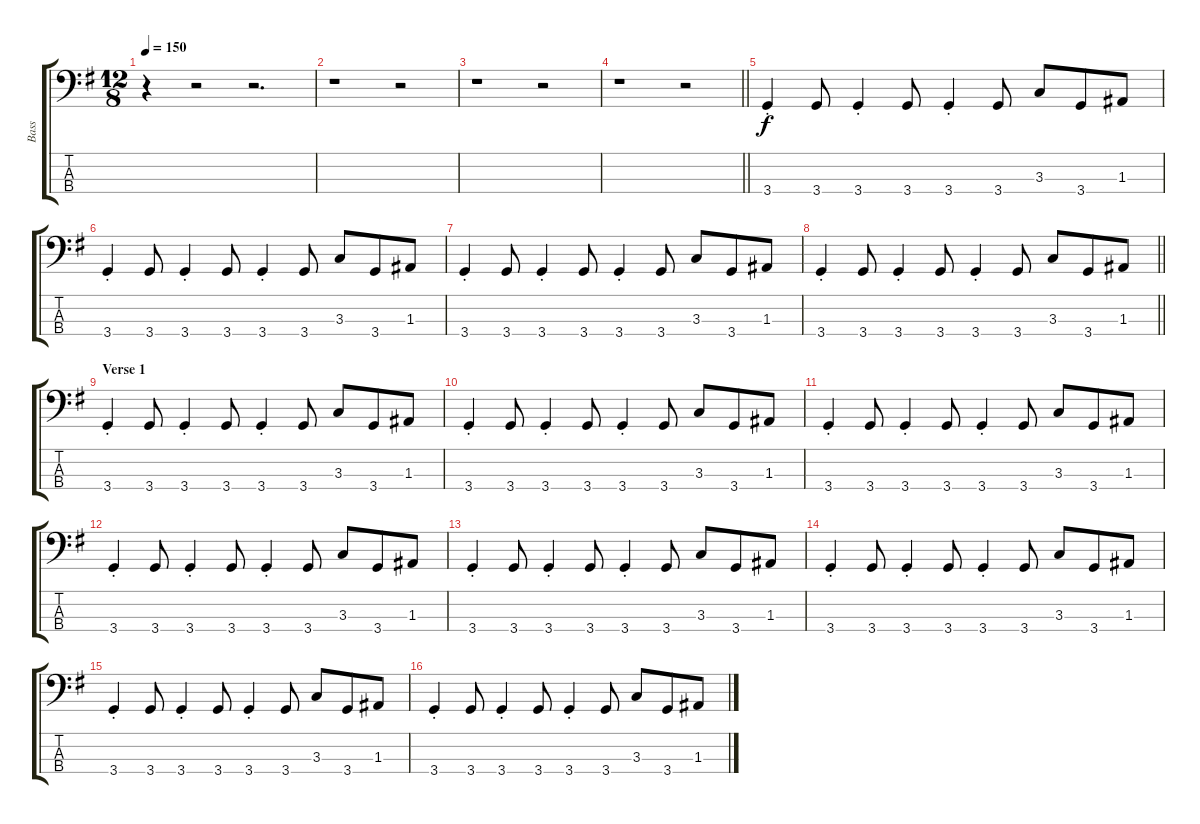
\track ("Bass" "Bass") {instrument electricbassfinger}
\staff {score tabs}
\tuning (G2 D2 A1 E1) {hide}
\ts (12 8)
\tempo 150
\clef f4
\ks g
r.4{dy f instrument electricbassfinger} r.2 r.2{d} |
r.1 r.2 |
r.1 r.2 |
\barLineRight lightlight
r.1 r.2 |
3.4{st}.4 3.4.8 3.4{st}.4 3.4.8 3.4{st}.4 3.4.8 3.3.8 3.4.8 1.3.8 |
3.4{st}.4 3.4.8 3.4{st}.4 3.4.8 3.4{st}.4 3.4.8 3.3.8 3.4.8 1.3.8 |
3.4{st}.4 3.4.8 3.4{st}.4 3.4.8 3.4{st}.4 3.4.8 3.3.8 3.4.8 1.3.8 |
\barLineRight lightlight
3.4{st}.4 3.4.8 3.4{st}.4 3.4.8 3.4{st}.4 3.4.8 3.3.8 3.4.8 1.3.8 |
\section ("" "Verse 1")
3.4{st}.4 3.4.8 3.4{st}.4 3.4.8 3.4{st}.4 3.4.8 3.3.8 3.4.8 1.3.8 |
3.4{st}.4 3.4.8 3.4{st}.4 3.4.8 3.4{st}.4 3.4.8 3.3.8 3.4.8 1.3.8 |
3.4{st}.4 3.4.8 3.4{st}.4 3.4.8 3.4{st}.4 3.4.8 3.3.8 3.4.8 1.3.8 |
3.4{st}.4 3.4.8 3.4{st}.4 3.4.8 3.4{st}.4 3.4.8 3.3.8 3.4.8 1.3.8 |
3.4{st}.4 3.4.8 3.4{st}.4 3.4.8 3.4{st}.4 3.4.8 3.3.8 3.4.8 1.3.8 |
3.4{st}.4 3.4.8 3.4{st}.4 3.4.8 3.4{st}.4 3.4.8 3.3.8 3.4.8 1.3.8 |
3.4{st}.4 3.4.8 3.4{st}.4 3.4.8 3.4{st}.4 3.4.8 3.3.8 3.4.8 1.3.8 |
3.4{st}.4 3.4.8 3.4{st}.4 3.4.8 3.4{st}.4 3.4.8 3.3.8 3.4.8 1.3.8
